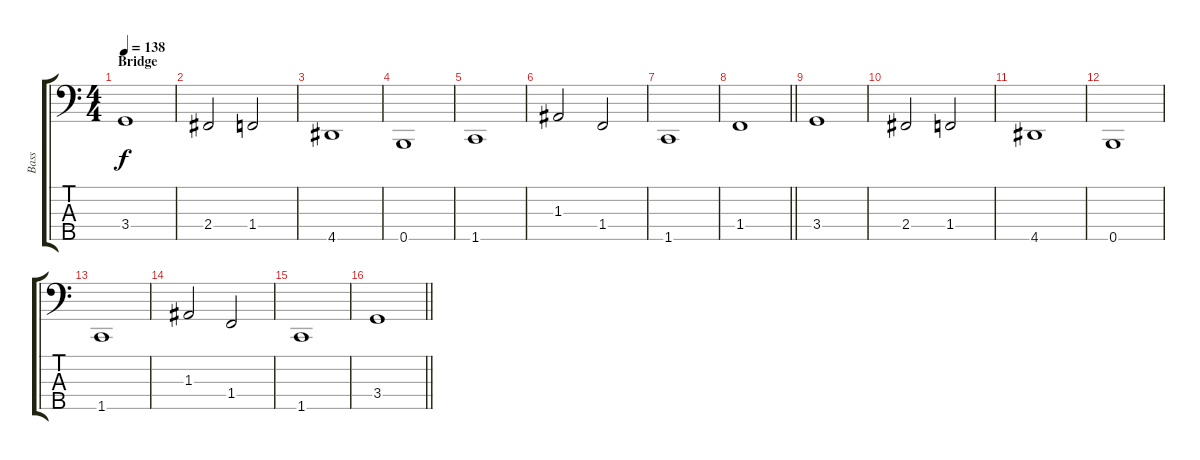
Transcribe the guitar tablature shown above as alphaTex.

\track ("Bass" "Bass") {instrument electricbassfinger}
\staff {score tabs}
\tuning (G2 D2 A1 E1 B0) {hide}
\ts (4 4)
\section ("" "Bridge")
\tempo 138
\clef f4
\ks c
3.4.1{dy f} |
2.4.2 1.4.2 |
4.5.1 |
0.5.1 |
1.5.1 |
1.3.2 1.4.2 |
1.5.1 |
\barLineRight lightlight
1.4.1 |
3.4.1 |
2.4.2 1.4.2 |
4.5.1 |
0.5.1 |
1.5.1 |
1.3.2 1.4.2 |
1.5.1 |
\barLineRight lightlight
3.4.1
